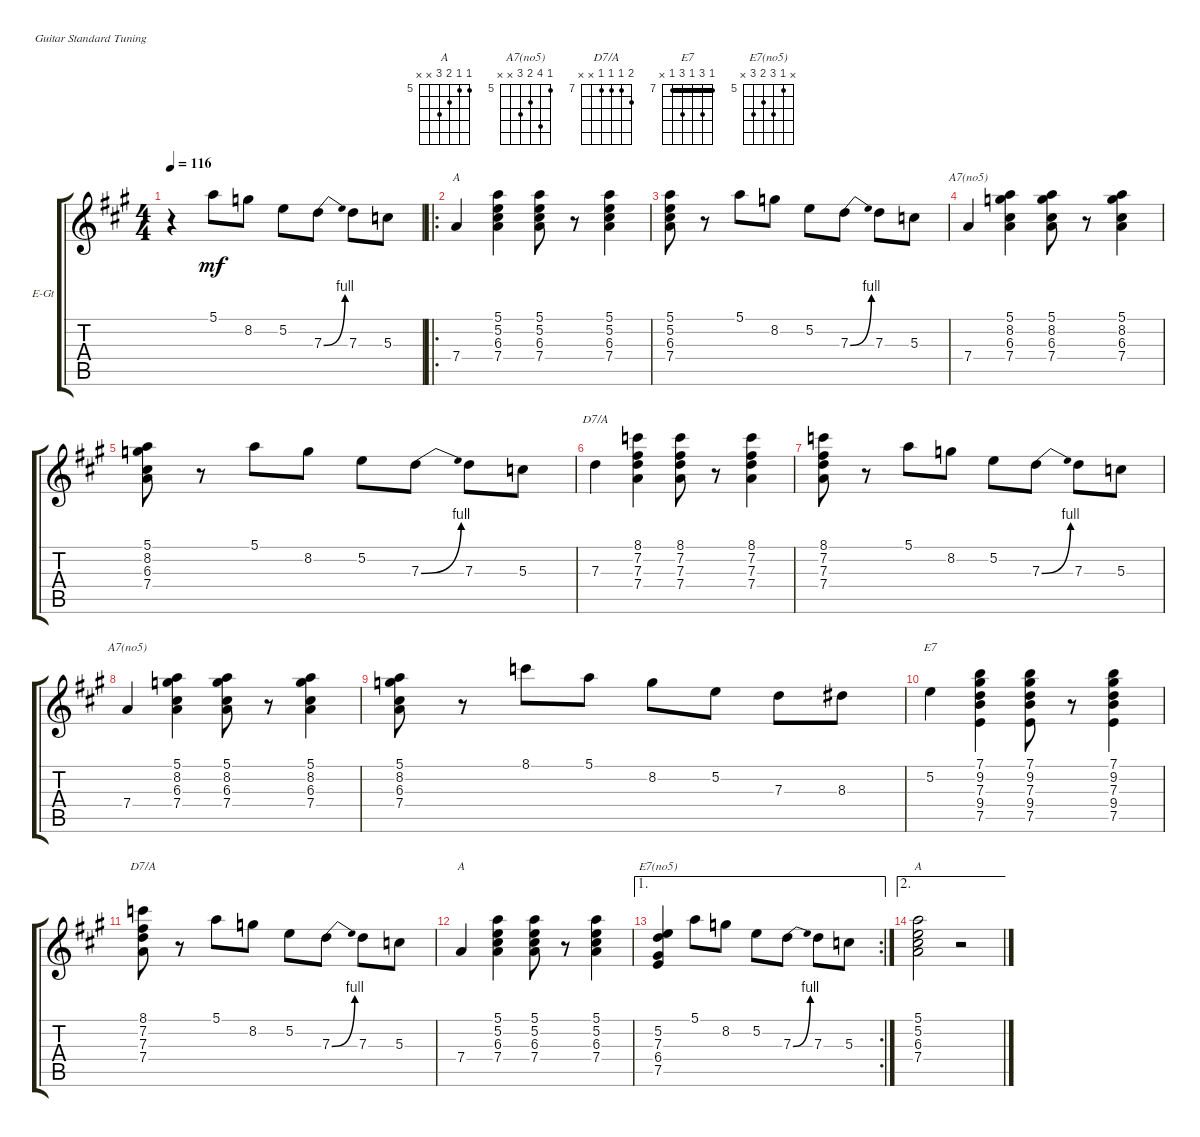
\defaultSystemsLayout 4
\bracketExtendMode groupsimilarinstruments
\firstSystemTrackNameOrientation horizontal
\otherSystemsTrackNameOrientation horizontal
\track ("Electric Guitar" "E-Gt") {instrument electricguitarclean}
\staff {score tabs}
\tuning (E4 B3 G3 D3 A2 E2)
\chord ("A" 5 5 6 7 x x) {firstfret 5}
\chord ("A7(no5)" 5 8 6 7 x x) {firstfret 5}
\chord ("D7/A" 8 7 7 7 x x) {firstfret 7}
\chord ("E7" 7 9 7 9 7 x) {firstfret 7 barre (7 7)}
\chord ("E7(no5)" x 5 7 6 7 x) {firstfret 5}
\ts (4 4)
\tempo 116
\clef g2
\ks a
r.4{dy mf instrument electricguitarclean} 5.1.8 8.2.8 5.2.8 7.3{be (bend 0 0 15 4)}.8 7.3.8 5.3.8 |
\ro
7.4.4{ch "A"} (7.4 6.3 5.2 5.1).4 (7.4 6.3 5.2 5.1).8 r.8 (7.4 6.3 5.2 5.1).4 |
(7.4 6.3 5.2 5.1).8 r.8 5.1.8 8.2.8 5.2.8 7.3{be (bend 0 0 15 4)}.8 7.3.8 5.3.8 |
7.4.4{ch "A7(no5)"} (7.4 6.3 8.2 5.1).4 (7.4 6.3 8.2 5.1).8 r.8 (7.4 6.3 8.2 5.1).4 |
(7.4 6.3 8.2 5.1).8 r.8 5.1.8 8.2.8 5.2.8 7.3{be (bend 0 0 15 4)}.8 7.3.8 5.3.8 |
7.3.4{ch "D7/A"} (7.4 7.3 7.2 8.1).4 (7.4 7.3 7.2 8.1).8 r.8 (7.4 7.3 7.2 8.1).4 |
(7.4 7.3 7.2 8.1).8 r.8 5.1.8 8.2.8 5.2.8 7.3{be (bend 0 0 15 4)}.8 7.3.8 5.3.8 |
7.4.4{ch "A7(no5)"} (7.4 6.3 8.2 5.1).4 (7.4 6.3 8.2 5.1).8 r.8 (7.4 6.3 8.2 5.1).4 |
(7.4 6.3 8.2 5.1).8 r.8 8.1.8 5.1.8 8.2.8 5.2.8 7.3.8 8.3.8 |
5.2.4{ch "E7"} (7.5 9.4 7.3 9.2 7.1).4 (7.5 9.4 7.3 9.2 7.1).8 r.8 (7.5 9.4 7.3 9.2 7.1).4 |
(7.4 7.3 7.2 8.1).8{ch "D7/A"} r.8 5.1.8 8.2.8 5.2.8 7.3{be (bend 0 0 15 4)}.8 7.3.8 5.3.8 |
7.4.4{ch "A"} (7.4 6.3 5.2 5.1).4 (7.4 6.3 5.2 5.1).8 r.8 (7.4 6.3 5.2 5.1).4 |
\ae 1
\rc 2
(7.5 6.4 7.3 5.2).4{ch "E7(no5)"} 5.1.8 8.2.8 5.2.8 7.3{be (bend 0 0 15 4)}.8 7.3.8 5.3.8 |
\ae 2
(7.4 6.3 5.2 5.1).2{ch "A"} r.2
